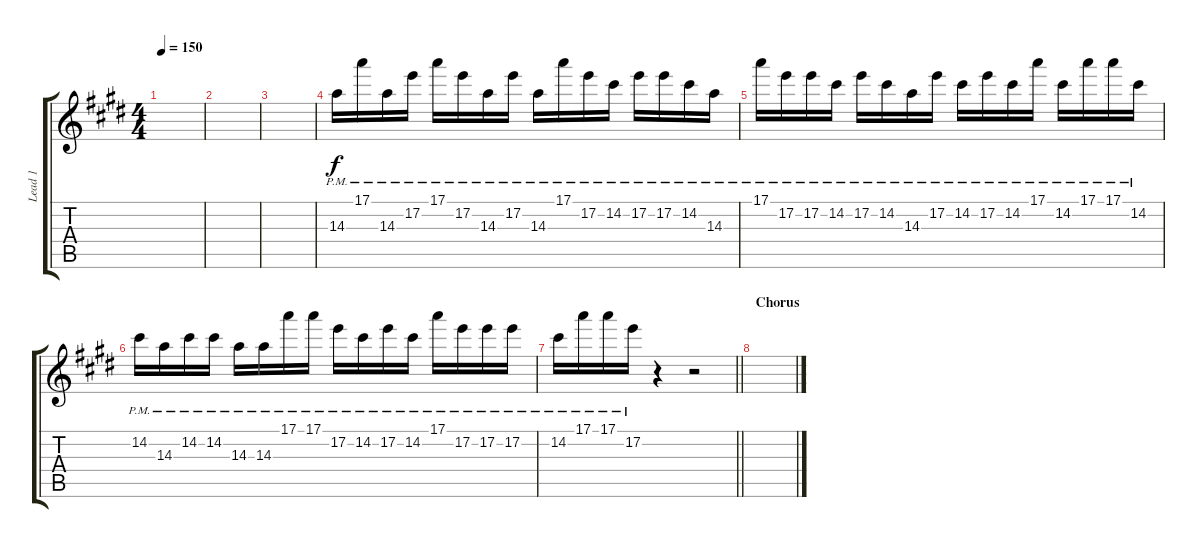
\track ("Lead 1" "Lead 1") {instrument overdrivenguitar}
\staff {score tabs}
\tuning (E4 B3 G3 D3 A2 E2) {hide}
\ts (4 4)
\tempo 150
\clef g2
\ks c#minor
|
|
|
14.3{pm}.16 17.1{pm}.16 14.3{pm}.16 17.2{pm}.16 17.1{pm}.16 17.2{pm}.16 14.3{pm}.16 17.2{pm}.16 14.3{pm}.16 17.1{pm}.16 17.2{pm}.16 14.2{pm}.16 17.2{pm}.16 17.2{pm}.16 14.2{pm}.16 14.3{pm}.16 |
17.1{pm}.16 17.2{pm}.16 17.2{pm}.16 14.2{pm}.16 17.2{pm}.16 14.2{pm}.16 14.3{pm}.16 17.2{pm}.16 14.2{pm}.16 17.2{pm}.16 14.2{pm}.16 17.1{pm}.16 14.2{pm}.16 17.1{pm}.16 17.1{pm}.16 14.2{pm}.16 |
14.2{pm}.16 14.3{pm}.16 14.2{pm}.16 14.2{pm}.16 14.3{pm}.16 14.3{pm}.16 17.1{pm}.16 17.1{pm}.16 17.2{pm}.16 14.2{pm}.16 17.2{pm}.16 14.2{pm}.16 17.1{pm}.16 17.2{pm}.16 17.2{pm}.16 17.2{pm}.16 |
\barLineRight lightlight
14.2{pm}.16 17.1{pm}.16 17.1{pm}.16 17.2{pm}.16 r.4 r.2 |
\section ("" "Chorus")
